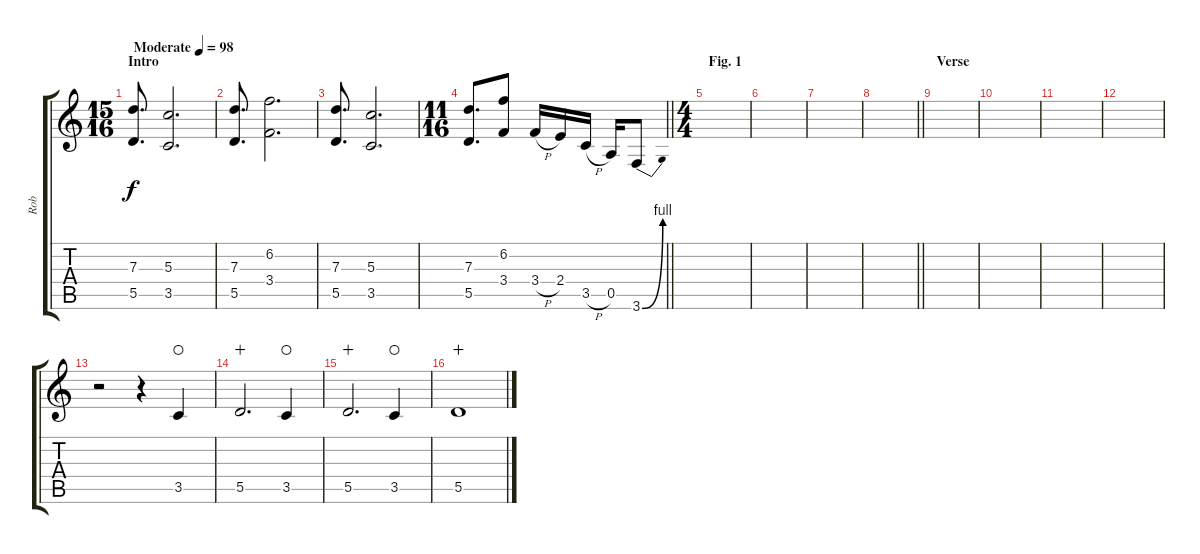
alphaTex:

\track ("Rob" "Rob") {instrument overdrivenguitar}
\staff {score tabs}
\tuning (E4 B3 G3 D3 A2 D2) {hide}
\ts (15 16)
\section ("" "Intro")
\tempo (98 "Moderate")
\clef g2
\ks c
(7.3 5.5).8{d dy f instrument overdrivenguitar} (5.3 3.5).2{d} |
(7.3 5.5).8{d} (6.2 3.4).2{d} |
(7.3 5.5).8{d} (5.3 3.5).2{d} |
\ts (11 16)
\barLineRight lightlight
(7.3 5.5).8{d} (6.2 3.4).8 3.4{h}.16 2.4.16 3.5{h}.16 0.5.16 3.6{be (bend 0 0 60 4)}.8 |
\ts (4 4)
\section ("" "Fig. 1")
|
|
|
\barLineRight lightlight
|
\section ("" "Verse")
|
|
|
|
r.2 r.4 3.5.4{waho} |
5.5.2{d wahc} 3.5.4{waho} |
5.5.2{d wahc} 3.5.4{waho} |
5.5.1{wahc}
